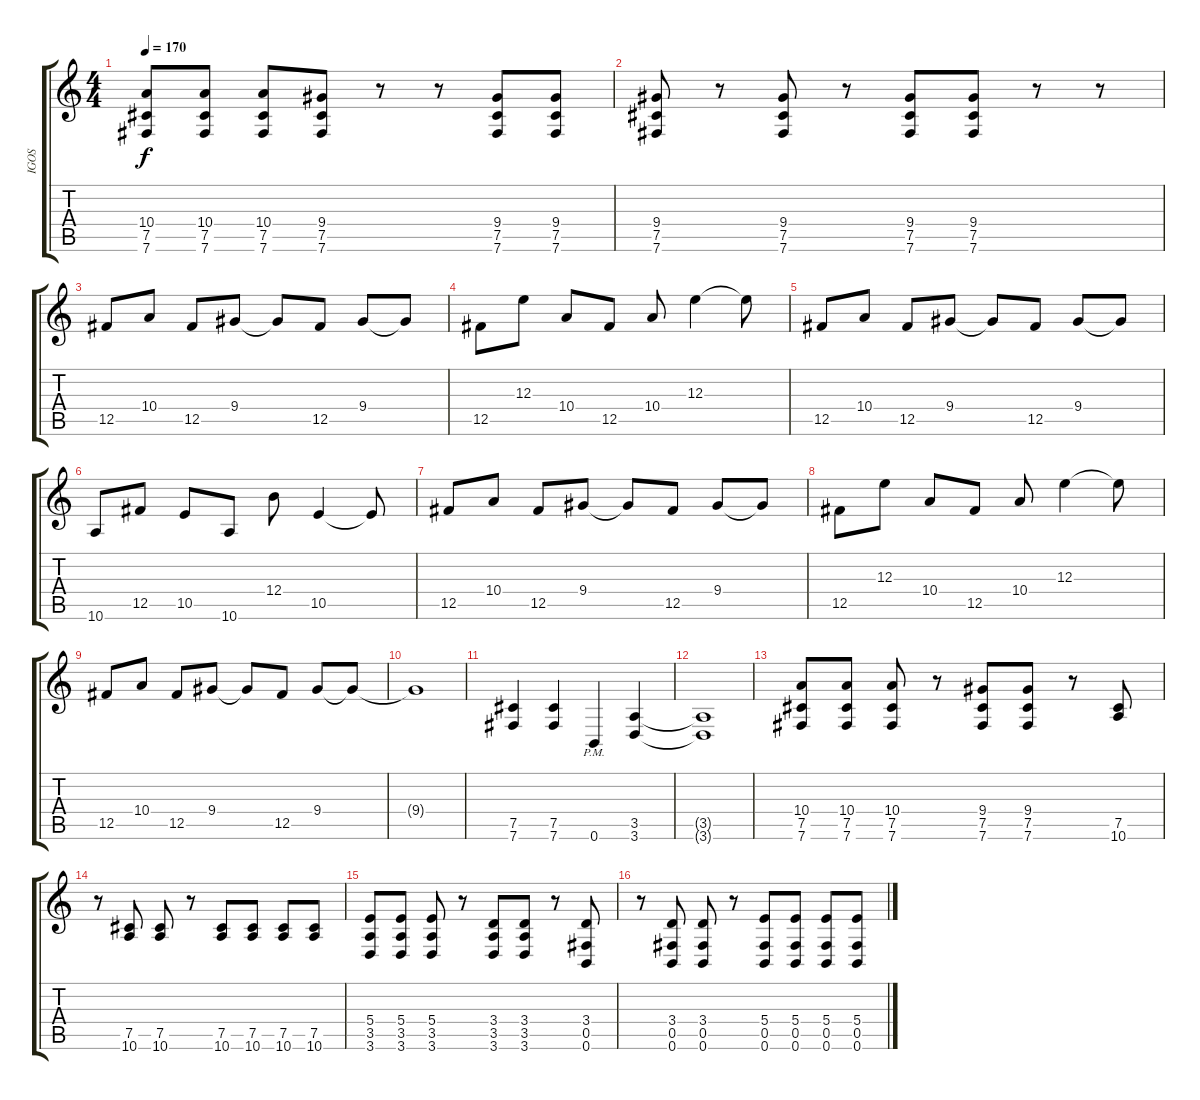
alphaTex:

\track ("IGOS" "IGOS") {instrument distortionguitar}
\staff {score tabs}
\tuning (Db4 Ab3 E3 B2 Gb2 B1) {hide}
\ts (4 4)
\tempo 170
\clef g2
\ks c
(10.4 7.5 7.6).8{dy f} (10.4 7.5 7.6).8 (10.4 7.5 7.6).8 (9.4 7.5 7.6).8 r.8 r.8 (9.4 7.5 7.6).8 (9.4 7.5 7.6).8 |
(9.4 7.5 7.6).8 r.8 (9.4 7.5 7.6).8 r.8 (9.4 7.5 7.6).8 (9.4 7.5 7.6).8 r.8 r.8 |
12.5.8{instrument acousticguitarsteel} 10.4.8 12.5.8 9.4.8 9.4{t}.8 12.5.8 9.4.8 9.4{t}.8 |
12.5.8 12.3.8 10.4.8 12.5.8 10.4.8 12.3.4 12.3{t}.8 |
12.5.8 10.4.8 12.5.8 9.4.8 9.4{t}.8 12.5.8 9.4.8 9.4{t}.8 |
10.6.8 12.5.8 10.5.8 10.6.8 12.4.8 10.5.4 10.5{t}.8 |
12.5.8 10.4.8 12.5.8 9.4.8 9.4{t}.8 12.5.8 9.4.8 9.4{t}.8 |
12.5.8 12.3.8 10.4.8 12.5.8 10.4.8 12.3.4 12.3{t}.8 |
12.5.8 10.4.8 12.5.8 9.4.8 9.4{t}.8 12.5.8 9.4.8 9.4{t}.8 |
9.4{t}.1 |
(7.5 7.6).4{instrument overdrivenguitar} (7.5 7.6).4 0.6{pm}.4 (3.5 3.6).4 |
(3.5{t} 3.6{t}).1 |
(10.4 7.5 7.6).8 (10.4 7.5 7.6).8 (10.4 7.5 7.6).8 r.8 (9.4 7.5 7.6).8 (9.4 7.5 7.6).8 r.8 (7.5 10.6).8 |
r.8 (7.5 10.6).8 (7.5 10.6).8 r.8 (7.5 10.6).8 (7.5 10.6).8 (7.5 10.6).8 (7.5 10.6).8 |
(5.4 3.5 3.6).8 (5.4 3.5 3.6).8 (5.4 3.5 3.6).8 r.8 (3.4 3.5 3.6).8 (3.4 3.5 3.6).8 r.8 (3.4 0.5 0.6).8 |
r.8 (3.4 0.5 0.6).8 (3.4 0.5 0.6).8 r.8 (5.4 0.5 0.6).8 (5.4 0.5 0.6).8 (5.4 0.5 0.6).8 (5.4 0.5 0.6).8
